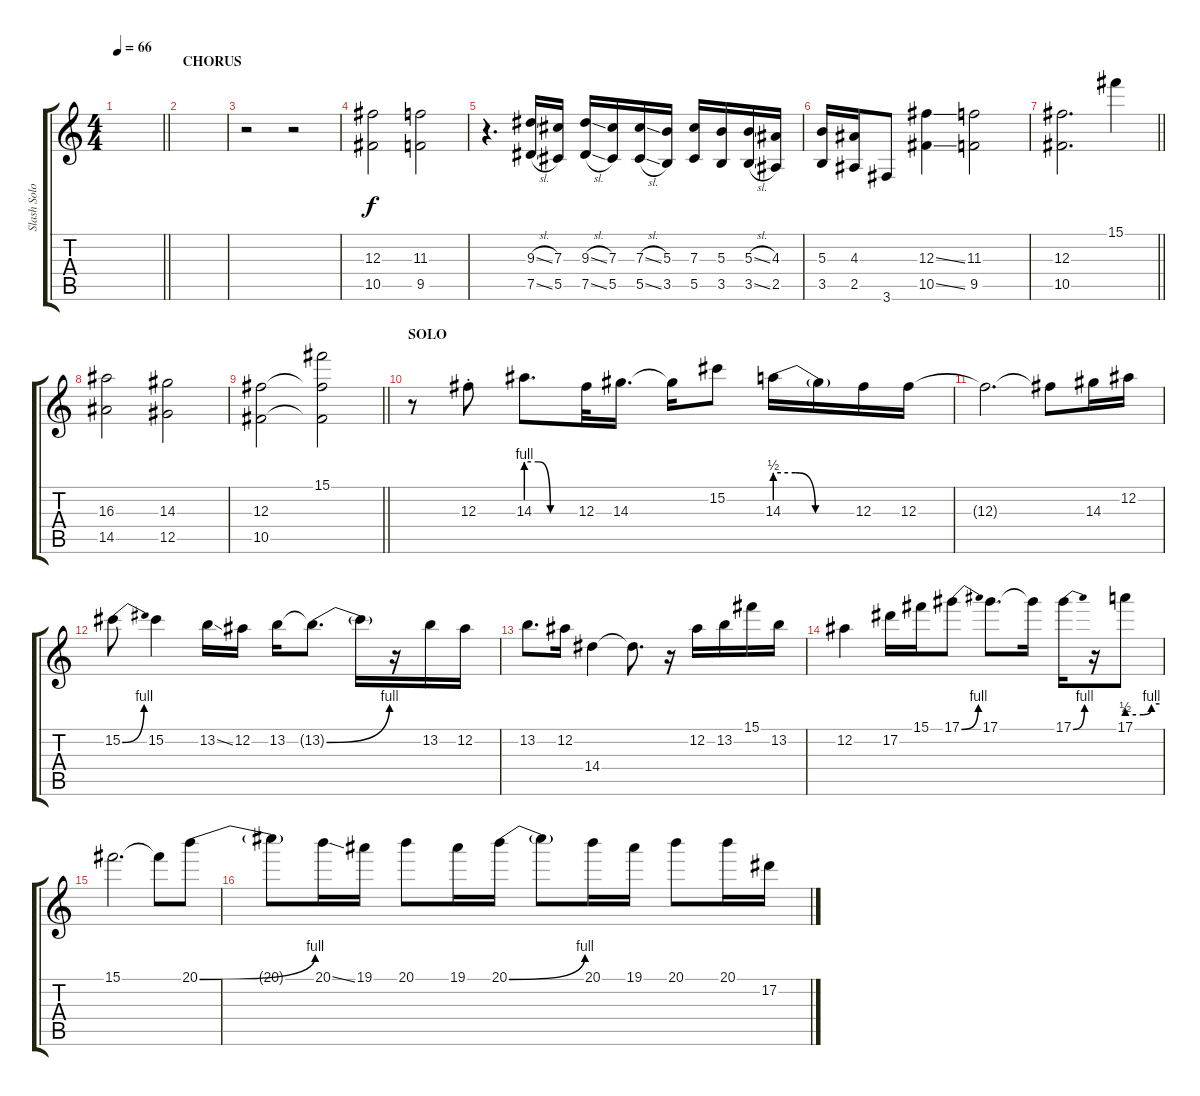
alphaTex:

\track ("Slash Solo" "Slash Solo") {instrument distortionguitar}
\staff {score tabs}
\tuning (Eb4 Bb3 Gb3 Db3 Ab2 Eb2) {hide}
\ts (4 4)
\tempo 66
\clef g2
\barLineRight lightlight
\ks c
|
\section ("" "CHORUS")
|
r.2 r.2 |
(12.3 10.5).2 (11.3 9.5).2 |
r.4{d} (9.3{sl} 7.5{sl}).16 (7.3 5.5).16 (9.3{sl} 7.5{sl}).16 (7.3 5.5).16 (7.3{sl} 5.5{sl}).16 (5.3 3.5).16 (7.3 5.5).16 (5.3 3.5).16 (5.3{sl} 3.5{sl}).16 (4.3 2.5).16 |
(5.3 3.5).16 (4.3 2.5).16 3.6.8 (12.3{ss} 10.5{ss}).4 (11.3 9.5).2 |
\barLineRight lightlight
(12.3 10.5).2{d} 15.1.4 |
(16.3 14.5).2 (14.3 12.5).2 |
\barLineRight lightlight
(12.3 10.5).2 (15.1 12.3{t} 10.5{t}).2 |
\section ("" "SOLO")
r.8 12.3{st}.8 14.3{be (custom 0 4 15 4 30 0 60 0)}.8{d} 12.3.32 14.3.16{d} 14.3{t}.16 15.2.8 14.3{be (custom 0 2 15 2 30 0 60 0)}.16 14.3{t}.16 12.3.16 12.3.16 |
12.3{t}.2{d} 12.3{t}.8 14.3.16 12.2.16 |
15.2{be (bend 0 0 60 4)}.8 15.2.4 13.2{ss}.16 12.2.16 13.2.16 13.2{be (bend 0 0 60 4) t}.8{d} 13.2{t}.16 r.16 13.2.16 12.2.16 |
13.2.8{d} 12.2.16 14.4.4 14.4{t}.8{d} r.16 12.2.16 13.2.16 15.1.16 13.2.16 |
12.2.4 17.2.16 15.1.16 17.1{be (bend 0 0 60 4)}.8 17.1.8{d} 17.1{t}.16 17.1{be (bend 0 0 60 4)}.16 r.16 17.1{be (custom 0 2 30 2 45 4 60 4)}.8 |
15.1.2{d} 15.1{t}.8 20.1{be (bend 0 0 60 4)}.8 |
20.1{t}.8 20.1{ss}.16 19.1.16 20.1.8 19.1.16 20.1{be (bend 0 0 60 4)}.16 20.1{t}.8 20.1.16 19.1.16 20.1.8 20.1.16 17.2.16
